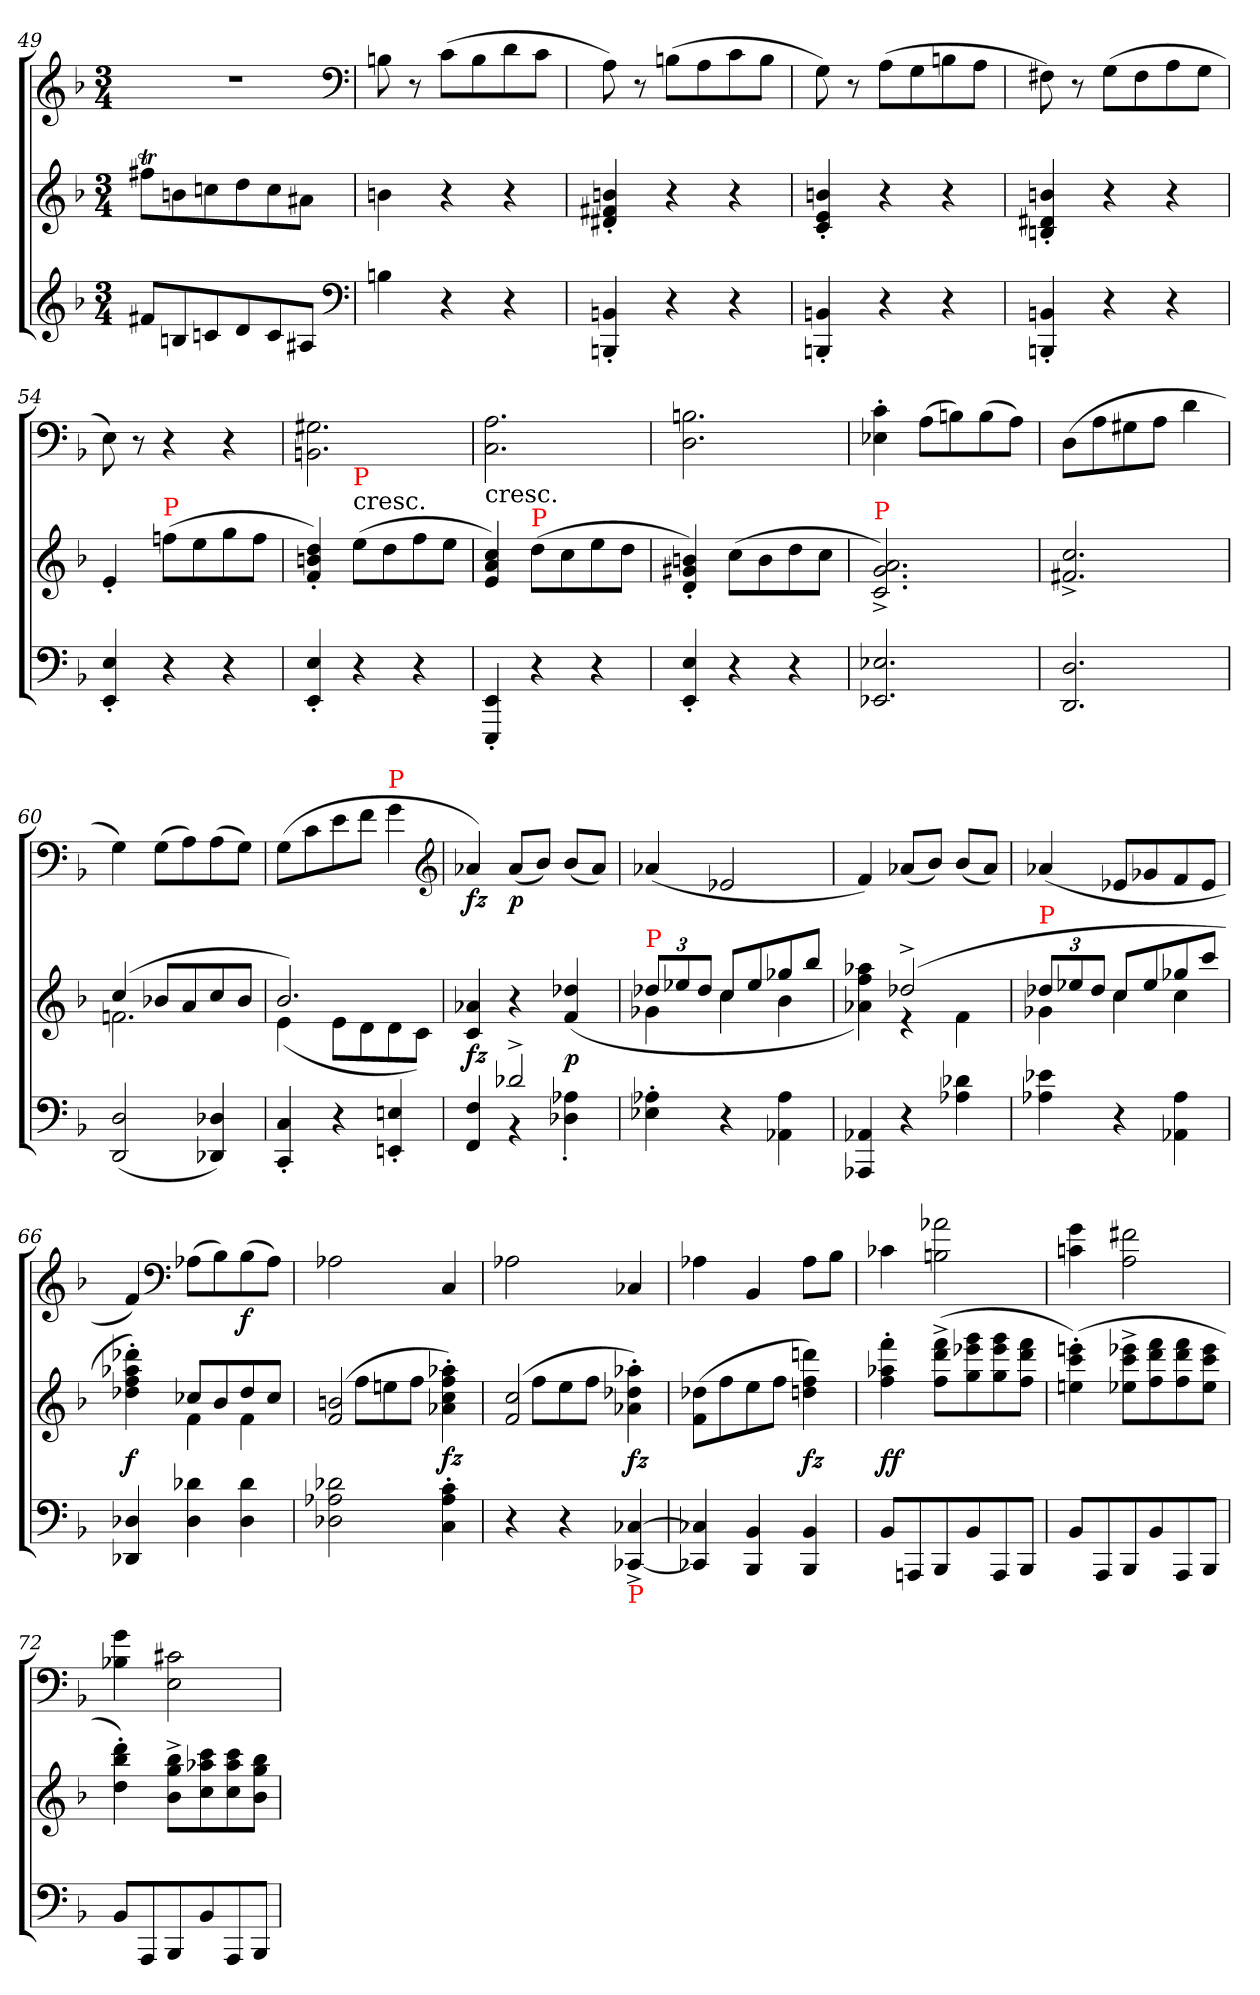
**kern	**kern	**dynam	**kern	**dynam
*part2	*part2	*part2	*part1	*part1
*staff3	*staff2	*staff2/3	*staff1	*staff1
*clefG2	*clefG2	*	*clefG2	*
*k[b-]	*k[b-]	*	*k[b-]	*
*M3/4	*M3/4	*	*M3/4	*
=49	=49	=49	=49	=49
8f#XL	8ff#XtL	.	2.rdd	.
8Bn	8bn	.	.	.
8cn	8ccn	.	.	.
8d	8dd	.	.	.
8c	8cc	.	.	.
8A#XJ	8a#XJ	.	.	.
*clefF4	*	*	*clefF4	*
=50	=50	=50	=50	=50
4Bn	4bn	.	8Bn!	.
.	.	.	8r	.
4r	4r	.	(>8c!\L	.
.	.	.	8B!	.
4r	4r	.	8d!	.
.	.	.	8c!J	.
=51	=51	=51	=51	=51
4BBn'< 4BBBn'<	4bn'< 4f#X'< 4d#X'<	.	8A!)	.
.	.	.	8r	.
4r	4r	.	(>8Bn!\L	.
.	.	.	8A!	.
4r	4r	.	8c!	.
.	.	.	8B!J	.
=52	=52	=52	=52	=52
4BBn'< 4BBBn'<	4bn'< 4e'< 4c'<	.	8G!)	.
.	.	.	8r	.
4r	4r	.	(>8A!\L	.
.	.	.	8G!	.
4r	4r	.	8Bn!	.
.	.	.	8A!J	.
=53	=53	=53	=53	=53
4BBn'< 4BBBn'<	4bn'< 4d#X'< 4Bn'<	.	8F#X!)	.
.	.	.	8r	.
4r	4r	.	(>8G!\L	.
.	.	.	8F#!	.
4r	4r	.	8A!	.
.	.	.	8G!J	.
=54	=54	=54	=54	=54
4E'< 4EE'<	4e'<	.	8E!)	.
.	.	.	8r	.
!	!LO:TX:a:color=red:t=P	!	!	!
4r	(>8ffnL	.	4r	.
.	8ee	.	.	.
4r	8gg	.	4r	.
.	8ffJ	.	.	.
=55	=55	=55	=55	=55
4E'< 4EE'<	4dd'< 4bn'< 4f'<)	.	2.G#X! 2.BBn!	.
!	!LO:TX:t=cresc.	!	!	!
!	!LO:TX:a:color=red:t=P	!	!	!
4r	(>8eeL	.	.	.
.	8dd	.	.	.
4r	8ff	.	.	.
.	8eeJ	.	.	.
=56	=56	=56	=56	=56
!	!	!	!LO:TX:b:t=cresc.	!
4EE'< 4EEE'<	4cc 4a 4e)	.	2.A! 2.C!	.
!	!LO:TX:a:color=red:t=P	!	!	!
4r	(>8ddL	.	.	.
.	8cc	.	.	.
4r	8ee	.	.	.
.	8ddJ	.	.	.
=57	=57	=57	=57	=57
4E'< 4EE'<	4bn'< 4g#X'< 4d'<)	.	2.Bn! 2.D!	.
4r	(>8ccL	.	.	.
.	8b	.	.	.
4r	8dd	.	.	.
.	8ccJ	.	.	.
=58	=58	=58	=58	=58
!	!LO:TX:a:color=red:t=P	!	!	!
2.E-X 2.EE-X	2.a^< 2.g^< 2.c^<)	.	4c!'> 4E-X!'>	.
.	.	.	(>8A!\L	.
.	.	.	8Bn!)	.
.	.	.	(>8B!	.
.	.	.	8A!J)	.
=59	=59	=59	=59	=59
2.D 2.DD	2.cc^< 2.f#X^<	.	(>8D!\L	.
.	.	.	8A!	.
.	.	.	8G#X!	.
.	.	.	8A!J	.
.	.	.	4d!	.
=60	=60	=60	=60	=60
*	*^	*	*	*
(<2D 2DD	(>4cc	2.fn	.	4G!)	.
.	8b-XL	.	.	(>8G!\L	.
.	8a	.	.	8A!)	.
4D-X 4DD-X)	8cc	.	.	(>8A!	.
.	8b-J	.	.	8G!J)	.
=61	=61	=61	=61	=61	=61
4C'< 4CC'<	2.b-)	(>4e	.	(>8G!\L	.
.	.	.	.	8c!	.
4r	.	8eL	.	8e!	.
.	.	8d	.	8f!J	.
!	!	!	!	!LO:TX:a:color=red:t=P	!
4En'< 4EEn'<	.	8d	.	4g!	.
.	.	8cJ)	.	.	.
*	*v	*v	*	*	*
*	*	*	*clefG2	*
=62	=62	=62	=62	=62
*^	*	*	*	*
4ryy	4F/ 4FF/	4a-X/ 4c/	fz	4a-X!)	fz
2d-X^	4r	4r	.	(<8a-!L	p
.	.	.	.	8b-!J)	.
.	4A-X'>\ 4D-X'>\	(>4dd-X 4f	p	(<8b-!L	.
.	.	.	.	8a-!J)	.
*v	*v	*	*	*	*
=63	=63	=63	=63	=63
*	*Xbrackettup	*	*	*
*	*^	*	*	*
!	!LO:TX:a:color=red:t=P	!	!	!	!
4A-X'> 4E-X'>	12dd-XL	4g-X	.	(<4a-X!	.
.	12ee-X	.	.	.	.
.	12dd-J	.	.	.	.
4r	8ccL	4cc	.	2e-X!	.
.	8ee-	.	.	.	.
4A- 4AA-X	8gg-X	4b-	.	.	.
.	8bb-J	.	.	.	.
=64	=64	=64	=64	=64	=64
4AA-X 4AAA-X	4ryy	4aa-X 4ff 4a-X)	.	4f!)	.
4r	(>2dd-X^>	4re	.	(<8a-X!L	.
.	.	.	.	8b-!J)	.
4d-X 4A-X	.	4f	.	(<8b-!L	.
.	.	.	.	8a-!J)	.
=65	=65	=65	=65	=65	=65
!	!LO:TX:a:color=red:t=P	!	!	!	!
4e-X 4A-X	12dd-XL	4g-X	.	(<4a-X!	.
.	12ee-X	.	.	.	.
.	12dd-J	.	.	.	.
4r	8ccL	4cc	.	8e-X!L	.
.	8ee-	.	.	8g-X!	.
4A- 4AA-X	8gg-X	4cc	.	8f!	.
.	8cccJ	.	.	8e-!J	.
=66	=66	=66	=66	=66	=66
4D-X 4DD-X	4ryy	4ddd-X'> 4aa-X'> 4ff'> 4dd-X'>)	f	4f!)	.
*	*	*	*	*clefF4	*
4d-X 4D-	8cc-XL	4f	.	(>8A-X!\L	.
.	8b-	.	.	8B-!)	.
4d- 4D-	8dd-	4f	.	(>8B-!	f
.	8cc-J	.	.	8A-!J)	.
*	*v	*v	*	*	*
=67	=67	=67	=67	=67
!	!LO:N:vis=2	!	!	!
2d-X 2A-X 2D-X	(>8bn/ 8f/	.	2A-X!	.
.	8ffL	.	.	.
.	8een	.	.	.
.	8ffJ	.	.	.
4c'> 4A-'> 4C'>	4aa-X'> 4ff'> 4cc'> 4a-X'>)	fz	4C!	.
=68	=68	=68	=68	=68
!	!LO:N:vis=2	!	!	!
4r	(>8cc/ 8f/	.	2A-X!	.
.	8ffL	.	.	.
4r	8ee	.	.	.
.	8ffJ	.	.	.
!LO:TX:b:color=red:t=P	!	!	!	!
[4C-X^< [4CC-X^<	4aa-X'> 4dd-X'> 4a-X'>)	fz	4C-X!	.
=69	=69	=69	=69	=69
4C-X] 4CC-X]	(>8dd-X 8fL	.	4A-X!	.
.	8ff	.	.	.
4BB- 4BBB-	8ee	.	4BB-!	.
.	8ffJ	.	.	.
4BB- 4BBB-	4dddn 4ff 4ddn)	fz	8A-!\L	.
.	.	.	8B-!J	.
=70	=70	=70	=70	=70
8BB-L	4fff'> 4aa-X'> 4ff'>	ff	4c-X!	.
8AAAn	.	.	.	.
8BBB-	(>8fff^< 8ddd^< 8ff^<L	.	2a-X!\ 2Bn!\	.
8BB-	8ggg 8eee-X 8gg	.	.	.
8AAA	8ggg 8eee- 8gg	.	.	.
8BBB-J	8fff 8ddd 8ffJ	.	.	.
=71	=71	=71	=71	=71
8BB-L	(>4eeen'> 4ccc'> 4een'>)	.	4g! 4cn!	.
8AAA	.	.	.	.
8BBB-	8eee-X^< 8ccc^< 8ee-X^<L	.	2f#X! 2A!	.
8BB-	8fff 8ddd 8ff	.	.	.
8AAA	8fff 8ddd 8ff	.	.	.
8BBB-J	8eee- 8ccc 8ee-J	.	.	.
=72	=72	=72	=72	=72
8BB-L	4ddd'> 4bb-'> 4dd'>)	.	4g! 4B-X!	.
8AAA	.	.	.	.
8BBB-	8bb-^< 8gg^< 8b-^<L	.	2c#X! 2E!	.
8BB-	8ccc 8aa-X 8cc	.	.	.
8AAA	8ccc 8aa- 8cc	.	.	.
8BBB-J	8bb- 8gg 8b-J	.	.	.
=	=	=	=	=
*-	*-	*-	*-	*-
